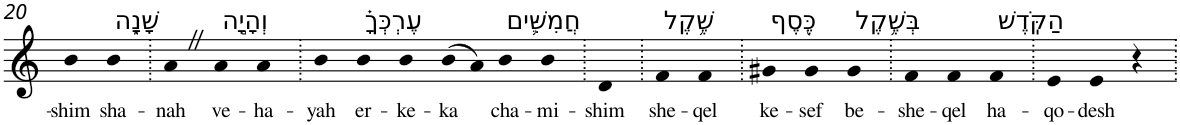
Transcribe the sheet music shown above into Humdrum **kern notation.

**kern	**text
*part1	*part1
*staff1	*staff1
*I"Piano	*
*I'Pno	*
!!LO:PB:g=z
*clefG2	*
*k[]	*
=20	=20
!	!LO:LY:b
4b	-shim
!LO:TX:a:t=שָׁנָ֑ה	!
!	!LO:LY:b
4b	sha-
=21.	=21.
!	!LO:LY:b
4aZ	-nah
!LO:TX:a:t=וְהָיָ֣ה	!
!	!LO:LY:b
4a	ve-
!	!LO:LY:b
4a	-ha-
=22.	=22.
!	!LO:LY:b
4b	-yah
!LO:TX:a:t=עֶרְכְּךָ֗	!
!	!LO:LY:b
4b	er-
!	!LO:LY:b
4b	-ke-
!	!LO:LY:b
(>8b	-ka
8a)	.
!LO:TX:a:t=חֲמִשִּׁ֛ים	!
!	!LO:LY:b
4b	cha-
!	!LO:LY:b
4b	-mi-
=23.	=23.
!	!LO:LY:b
4d	-shim
=24.	=24.
!LO:TX:a:t=שֶׁ֥קֶל	!
!	!LO:LY:b
4f	she-
!	!LO:LY:b
4f	-qel
=25.	=25.
!LO:TX:a:t=כֶּ֖סֶף	!
!	!LO:LY:b
4g#X	ke-
!	!LO:LY:b
4g#	-sef
!LO:TX:a:t=בְּשֶׁ֥קֶל	!
!	!LO:LY:b
4g#	be-
=26.	=26.
!	!LO:LY:b
4f	-she-
!	!LO:LY:b
4f	-qel
!LO:TX:a:t=הַקֹּֽדֶשׁ	!
!	!LO:LY:b
4f	ha-
=27.	=27.
!	!LO:LY:b
4e	-qo-
!	!LO:LY:b
4e	-desh
4r	.
=.	=.
*-	*-
